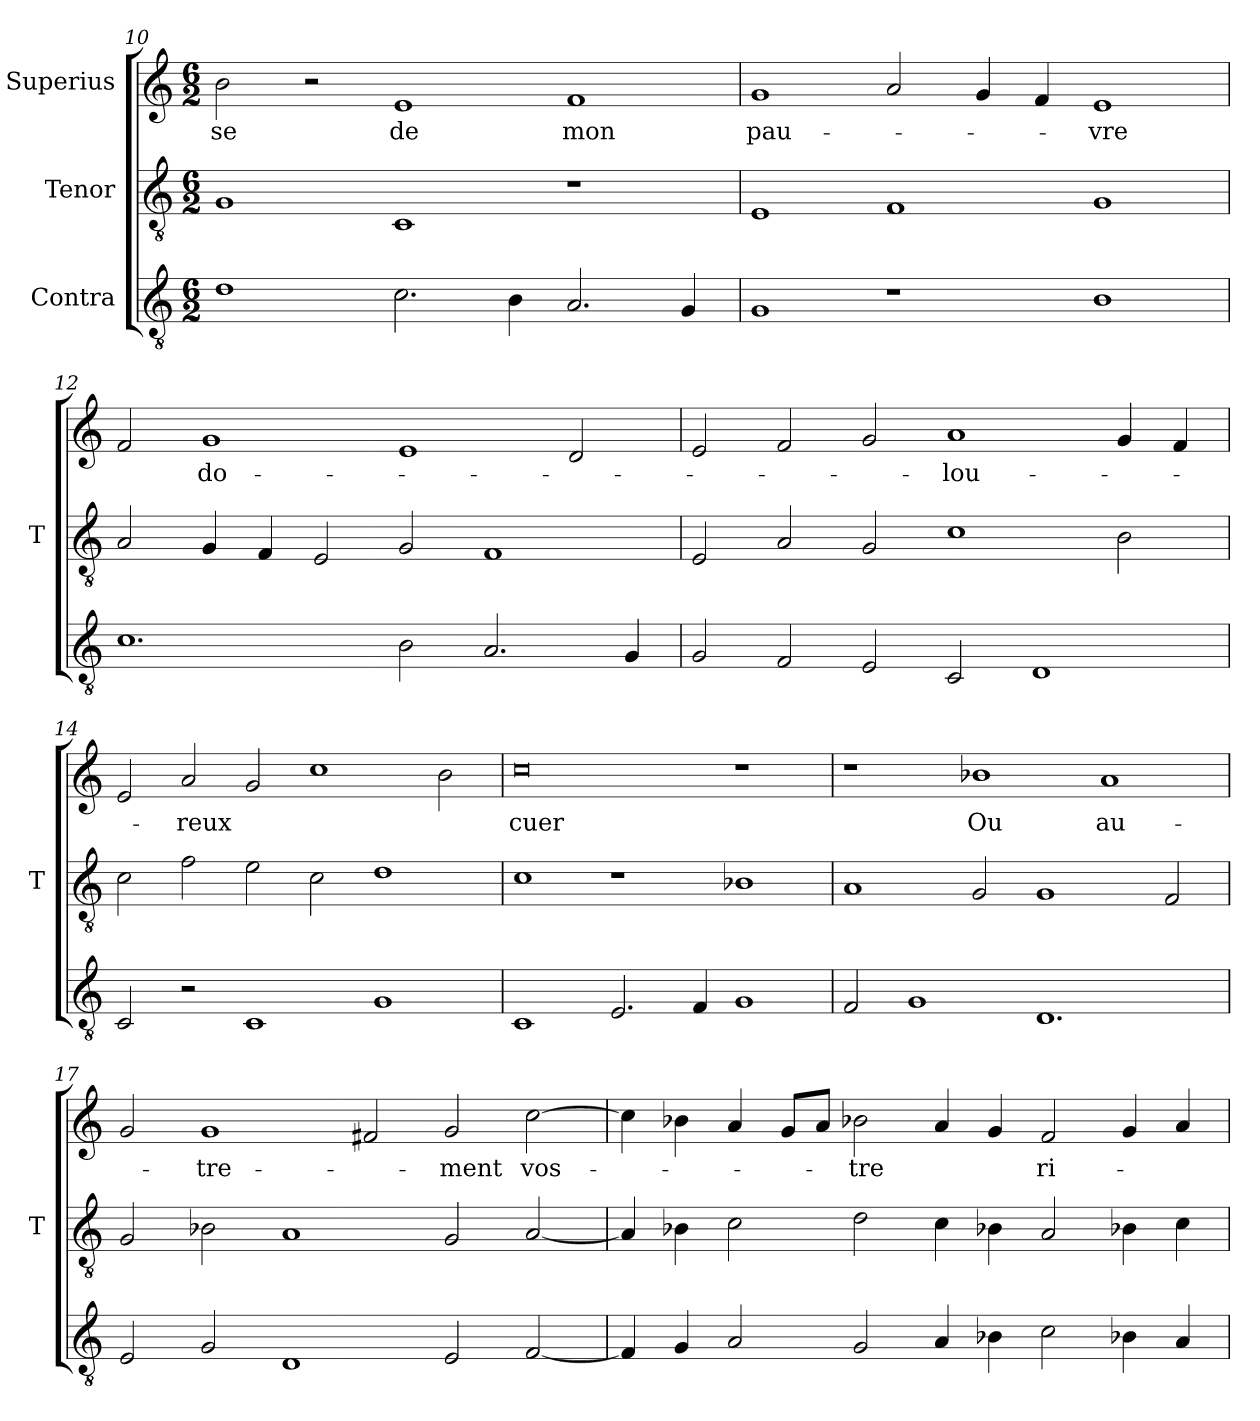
**kern	**kern	**kern	**text
*part3	*part2	*part1	*part1
*staff3	*staff2	*staff1	*staff1
*I"Contra	*I"Tenor	*I"Superius	*
*	*I'T	*	*
*clefGv2	*clefGv2	*clefG2	*
*M6/2	*M6/2	*M6/2	*
=10	=10	=10	=10
1d	1G	2b	-se
.	.	2r	.
2.c	1C	1e	-de
4B	.	.	.
2.A	1r	1f	-mon
4G	.	.	.
=11	=11	=11	=11
1G	1E	1g	pau-
1r	1F	2a	.
.	.	4g	.
.	.	4f	.
1B	1G	1e	-vre
=12	=12	=12	=12
1.c	2A	2f	.
.	4G	1g	do-
.	4F	.	.
.	2E	.	.
2B	2G	1e	.
2.A	1F	.	.
.	.	2d	.
4G	.	.	.
=13	=13	=13	=13
2G	2E	2e	.
2F	2A	2f	.
2E	2G	2g	.
2C	1c	1a	-lou-
1D	.	.	.
.	2B	4g	.
.	.	4f	.
=14	=14	=14	=14
2C	2c	2e	.
2r	2f	2a	-reux
1C	2e	2g	.
.	2c	1cc	.
1G	1d	.	.
.	.	2b	.
=15	=15	=15	=15
1C	1c	0cc	-cuer
2.E	1r	.	.
4F	.	.	.
1G	1B-X	1r	.
=16	=16	=16	=16
2F	1A	1r	.
1G	.	.	.
.	2G	1b-X	-Ou
1.D	1G	.	.
.	.	1a	au-
.	2F	.	.
=17	=17	=17	=17
2E	2G	2g	.
2G	2B-X	1g	-tre-
1D	1A	.	.
.	.	2f#X	.
2E	2G	2g	-ment
[2F	[2A	[2cc	vos-
=18	=18	=18	=18
4F]	4A]	4cc]	.
4G	4B-X	4b-X	.
2A	2c	4a	.
.	.	8g/L	.
.	.	8a/J	.
2G	2d	2b-X	-tre
4A	4c	4a	.
4B-X	4B-X	4g	.
2c	2A	2f	ri-
4B-X	4B-X	4g	.
4A	4c	4a	.
=	=	=	=
*-	*-	*-	*-
